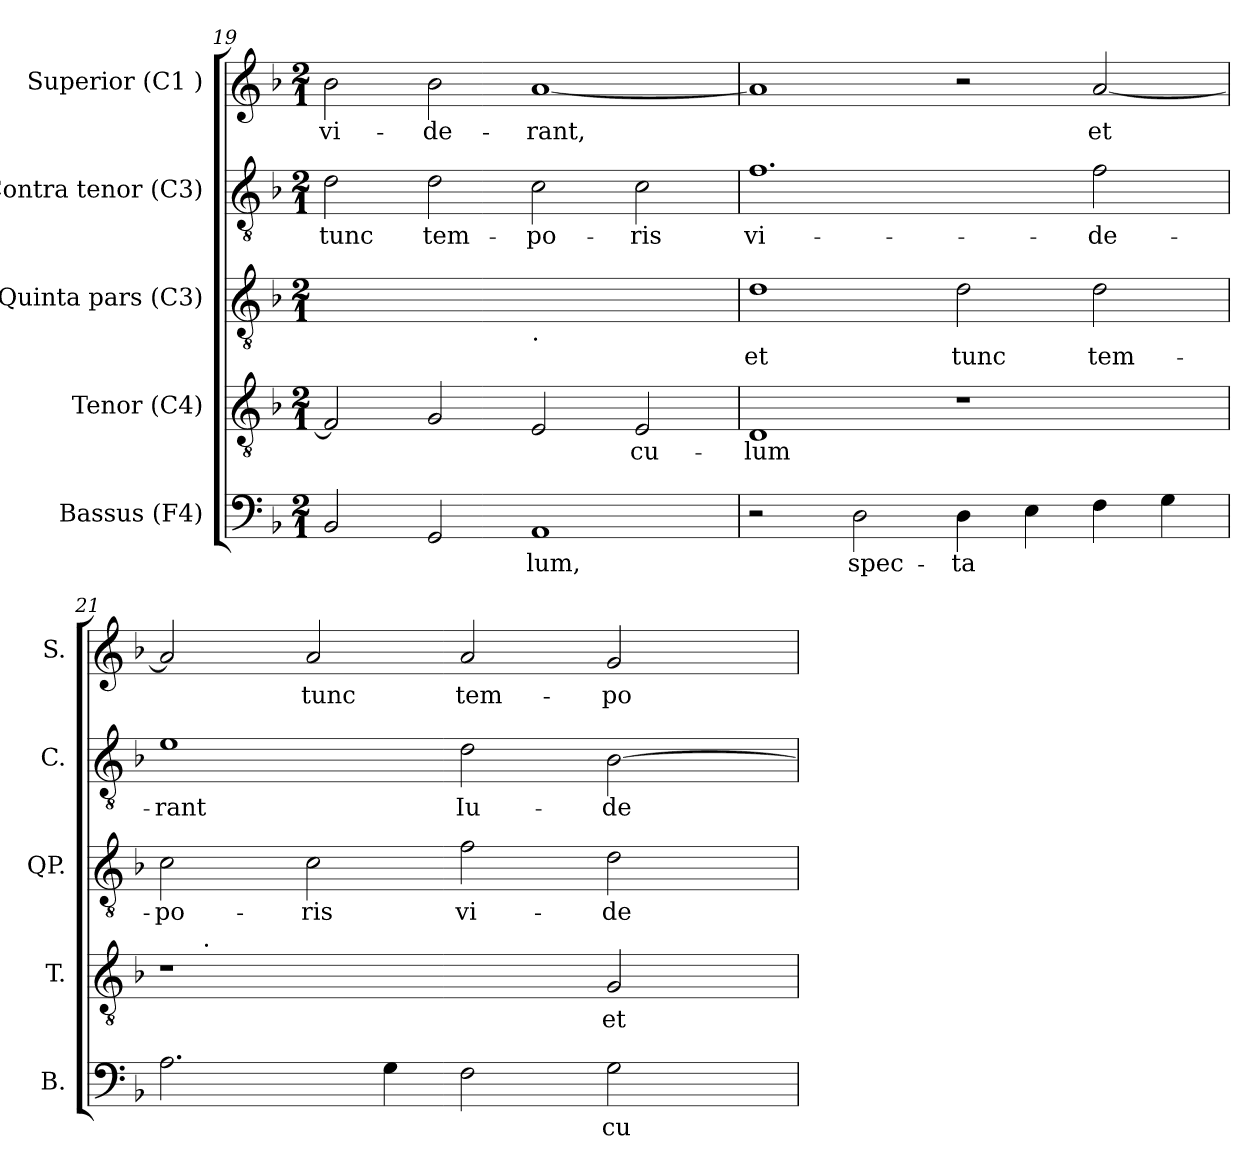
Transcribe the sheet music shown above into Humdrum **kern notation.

**kern	**text	**kern	**text	**kern	**text	**kern	**text	**kern	**text
*part5	*part5	*part4	*part4	*part3	*part3	*part2	*part2	*part1	*part1
*staff5	*staff5	*staff4	*staff4	*staff3	*staff3	*staff2	*staff2	*staff1	*staff1
*I"Bassus (F4)	*	*I"Tenor (C4)	*	*I"Quinta pars (C3)	*	*I"Contra tenor (C3)	*	*I"Superior (C1 )	*
*I'B.	*	*I'T.	*	*I'QP.	*	*I'C.	*	*I'S.	*
!!LO:LB:g=z
*clefF4	*	*clefGv2	*	*clefGv2	*	*clefGv2	*	*clefG2	*
*k[b-]	*	*k[b-]	*	*k[b-]	*	*k[b-]	*	*k[b-]	*
*F:	*	*F:	*	*F:	*	*F:	*	*F:	*
*M2/1	*	*M2/1	*	*M2/1	*	*M2/1	*	*M2/1	*
=19	=19	=19	=19	=19	=19	=19	=19	=19	=19
!	!LO:LY:b:cj	!	!LO:LY:b:rj	!	!	!	!LO:LY:b:rj	!	!LO:LY:b:rj
2BB-/	--	2F/]	--	1ryy	.	2d\	tunc	2b-\	vi-
!	!LO:LY:b:cj	!	!LO:LY:b:rj	!	!	!	!LO:LY:b:rj	!	!LO:LY:b:rj
2GG/	--	2G/	--	.	.	2d\	tem-	2b-\	-de-
!	!	!	!	!LO:TX:b:t=.	!	!	!	!	!
!	!LO:LY:b:cj	!	!LO:LY:b:rj	!	!	!	!LO:LY:b:rj	!	!LO:LY:b:rj
1AA	-lum,	2E/	--	1ryy	.	2c\	-po-	[<1a	-rant,
!	!	!	!LO:LY:b:rj	!	!	!	!LO:LY:b:rj	!	!
.	.	2E/	-cu-	.	.	2c\	-ris	.	.
=20	=20	=20	=20	=20	=20	=20	=20	=20	=20
!	!	!	!LO:LY:b:rj	!	!LO:LY:b:cj	!	!LO:LY:b:rj	!	!LO:LY:b:rj
2r	.	1D	-lum	1d	et	1.f	vi-	1a]	.
!	!LO:LY:b:cj	!	!	!	!	!	!	!	!
2D\	spec-	.	.	.	.	.	.	.	.
!	!LO:LY:b:cj	!	!	!	!LO:LY:b:cj	!	!	!	!
4D\	-ta-	1r	.	2d\	tunc	.	.	2r	.
!	!LO:LY:b:cj	!	!	!	!	!	!	!	!
4E\	--	.	.	.	.	.	.	.	.
!	!LO:LY:b:cj	!	!	!	!LO:LY:b:cj	!	!LO:LY:b:rj	!	!LO:LY:b:rj
4F\	--	.	.	2d\	tem-	2f\	-de-	[<2a/	et
!	!LO:LY:b:cj	!	!	!	!	!	!	!	!
4G\	--	.	.	.	.	.	.	.	.
=21	=21	=21	=21	=21	=21	=21	=21	=21	=21
!	!LO:LY:b:cj	!	!	!	!LO:LY:b:cj	!	!LO:LY:b:rj	!	!LO:LY:b:rj
*	*	*^	*	*	*	*	*	*	*
2.A\	--	1r	16.ryy	.	2c\	-po-	1e	-rant	2a/]	.
!	!	!	!LO:TX:a:t=.	!	!	!	!	!	!	!
.	.	.	1ryy	.	.	.	.	.	.	.
!	!	!	!	!	!	!LO:LY:b:cj	!	!	!	!LO:LY:b:rj
.	.	.	.	.	2c\	-ris	.	.	2a/	tunc
!	!LO:LY:b:cj	!	!	!	!	!	!	!	!	!
4G\	--	.	.	.	.	.	.	.	.	.
!	!LO:LY:b:cj	!	!	!	!	!LO:LY:b:cj	!	!LO:LY:b:rj	!	!LO:LY:b:rj
2F\	--	2ryy	.	.	2f\	vi-	2d\	Iu-	2a/	tem-
.	.	.	2ryy	.	.	.	.	.	.	.
!	!LO:LY:b:cj	!	!	!LO:LY:b:rj	!	!LO:LY:b:cj	!	!LO:LY:b:rj	!	!LO:LY:b:rj
2G\	-cu-	2G/	.	et	2d\	-de-	[>2B-\	-de-	2g/	-po-
.	.	.	4ryy	.	.	.	.	.	.	.
.	.	.	8ryy	.	.	.	.	.	.	.
.	.	.	32ryy	.	.	.	.	.	.	.
*	*	*v	*v	*	*	*	*	*	*	*
=	=	=	=	=	=	=	=	=	=
*-	*-	*-	*-	*-	*-	*-	*-	*-	*-
